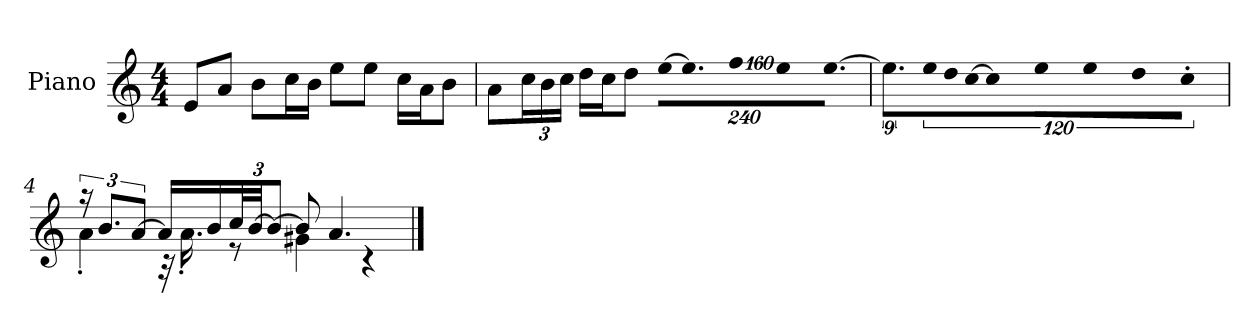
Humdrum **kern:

**kern
*part1
*staff1
*I"Piano
*I'P-no
*clefG2
*k[]
*M4/4
*MM90
=1
8e/L
8a/J
8b\L
16cc\L
16b\JJ
8ee\L
8ee\J
16cc\LL
16a\J
8b\J
=2
8a\L
*Xbrackettup
24cc\L
24b\
24cc\JJ
16dd\LL
16cc\J
8dd\J
!LO:N:vis=16
[1920%137ee\KL
!LO:N:vis=8.
640%137ee\]
!LO:N:vis=16
1920%137ff\L
!LO:N:vis=32
640%23ee\K
!LO:N:vis=16.
[960%103ee\JJ
=3
*brackettup
9.ee\L]
!LO:N:vis=16
1920%107ee\L
!LO:N:vis=16
1920%107dd\
!LO:N:vis=16
[1920%107cc\JJ
!LO:N:vis=4
1920%427cc\]
!LO:N:vis=8
640%71ee\L
!LO:N:vis=8
640%71ee\
!LO:N:vis=8
640%71dd\
!LO:N:vis=8
640%71cc'\J
!!LO:LB:g=z
=4
*^
24r	4a'\
12.b/L	.
[12a/J	.
16a/LL]	32r
.	16.a'\
16b/	.
*Xbrackettup	*
48cc/L	8r
[48b/JJ	.
12b/J_	.
8b/]	4g#X\
4.a/	.
.	4r
*v	*v
==
*-
